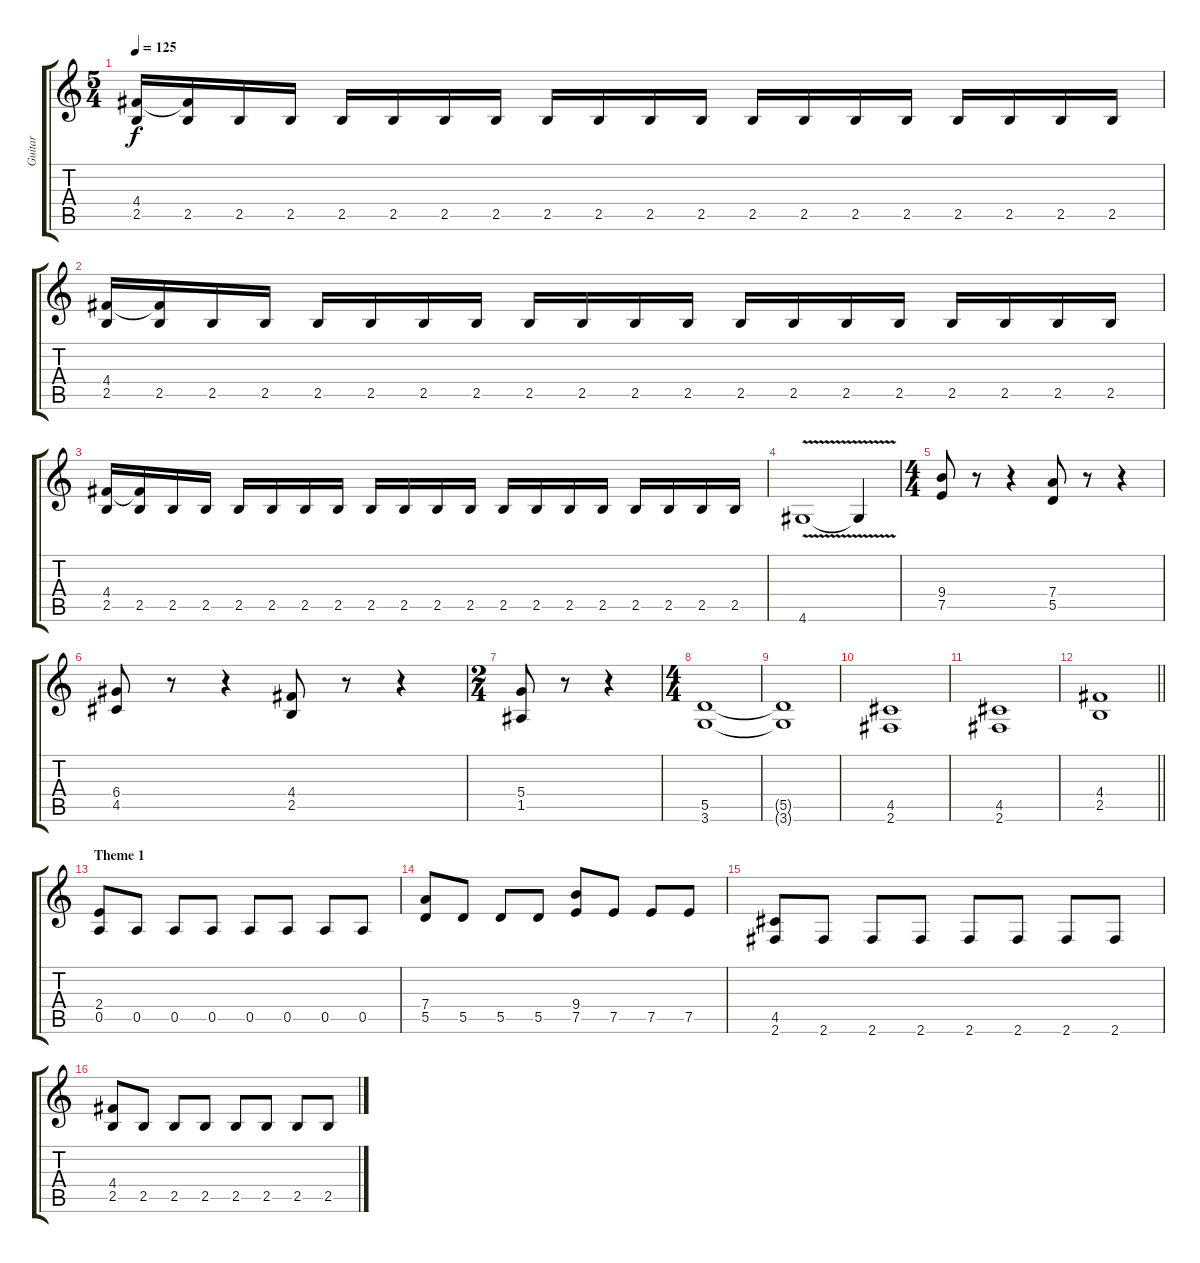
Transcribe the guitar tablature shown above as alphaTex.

\track ("Guitar" "Guitar") {instrument distortionguitar}
\staff {score tabs}
\tuning (E4 B3 G3 D3 A2 E2) {hide}
\ts (5 4)
\tempo 125
\clef g2
\ks c
(4.4 2.5).16{dy f instrument distortionguitar} (4.4{t} 2.5).16 2.5.16 2.5.16 2.5.16 2.5.16 2.5.16 2.5.16 2.5.16 2.5.16 2.5.16 2.5.16 2.5.16 2.5.16 2.5.16 2.5.16 2.5.16 2.5.16 2.5.16 2.5.16 |
(4.4 2.5).16 (4.4{t} 2.5).16 2.5.16 2.5.16 2.5.16 2.5.16 2.5.16 2.5.16 2.5.16 2.5.16 2.5.16 2.5.16 2.5.16 2.5.16 2.5.16 2.5.16 2.5.16 2.5.16 2.5.16 2.5.16 |
(4.4 2.5).16 (4.4{t} 2.5).16 2.5.16 2.5.16 2.5.16 2.5.16 2.5.16 2.5.16 2.5.16 2.5.16 2.5.16 2.5.16 2.5.16 2.5.16 2.5.16 2.5.16 2.5.16 2.5.16 2.5.16 2.5.16 |
4.6{v}.1 4.6{t}.4 |
\ts (4 4)
(9.4 7.5).8 r.8 r.4 (7.4 5.5).8 r.8 r.4 |
(6.4 4.5).8 r.8 r.4 (4.4 2.5).8 r.8 r.4 |
\ts (2 4)
(5.4 1.5).8 r.8 r.4 |
\ts (4 4)
(5.5 3.6).1 |
(5.5{t} 3.6{t}).1 |
(4.5 2.6).1 |
(4.5 2.6).1 |
\barLineRight lightlight
(4.4 2.5).1 |
\section ("" "Theme 1")
(2.4 0.5).8 0.5.8 0.5.8 0.5.8 0.5.8 0.5.8 0.5.8 0.5.8 |
(7.4 5.5).8 5.5.8 5.5.8 5.5.8 (9.4 7.5).8 7.5.8 7.5.8 7.5.8 |
(4.5 2.6).8 2.6.8 2.6.8 2.6.8 2.6.8 2.6.8 2.6.8 2.6.8 |
(4.4 2.5).8 2.5.8 2.5.8 2.5.8 2.5.8 2.5.8 2.5.8 2.5.8
